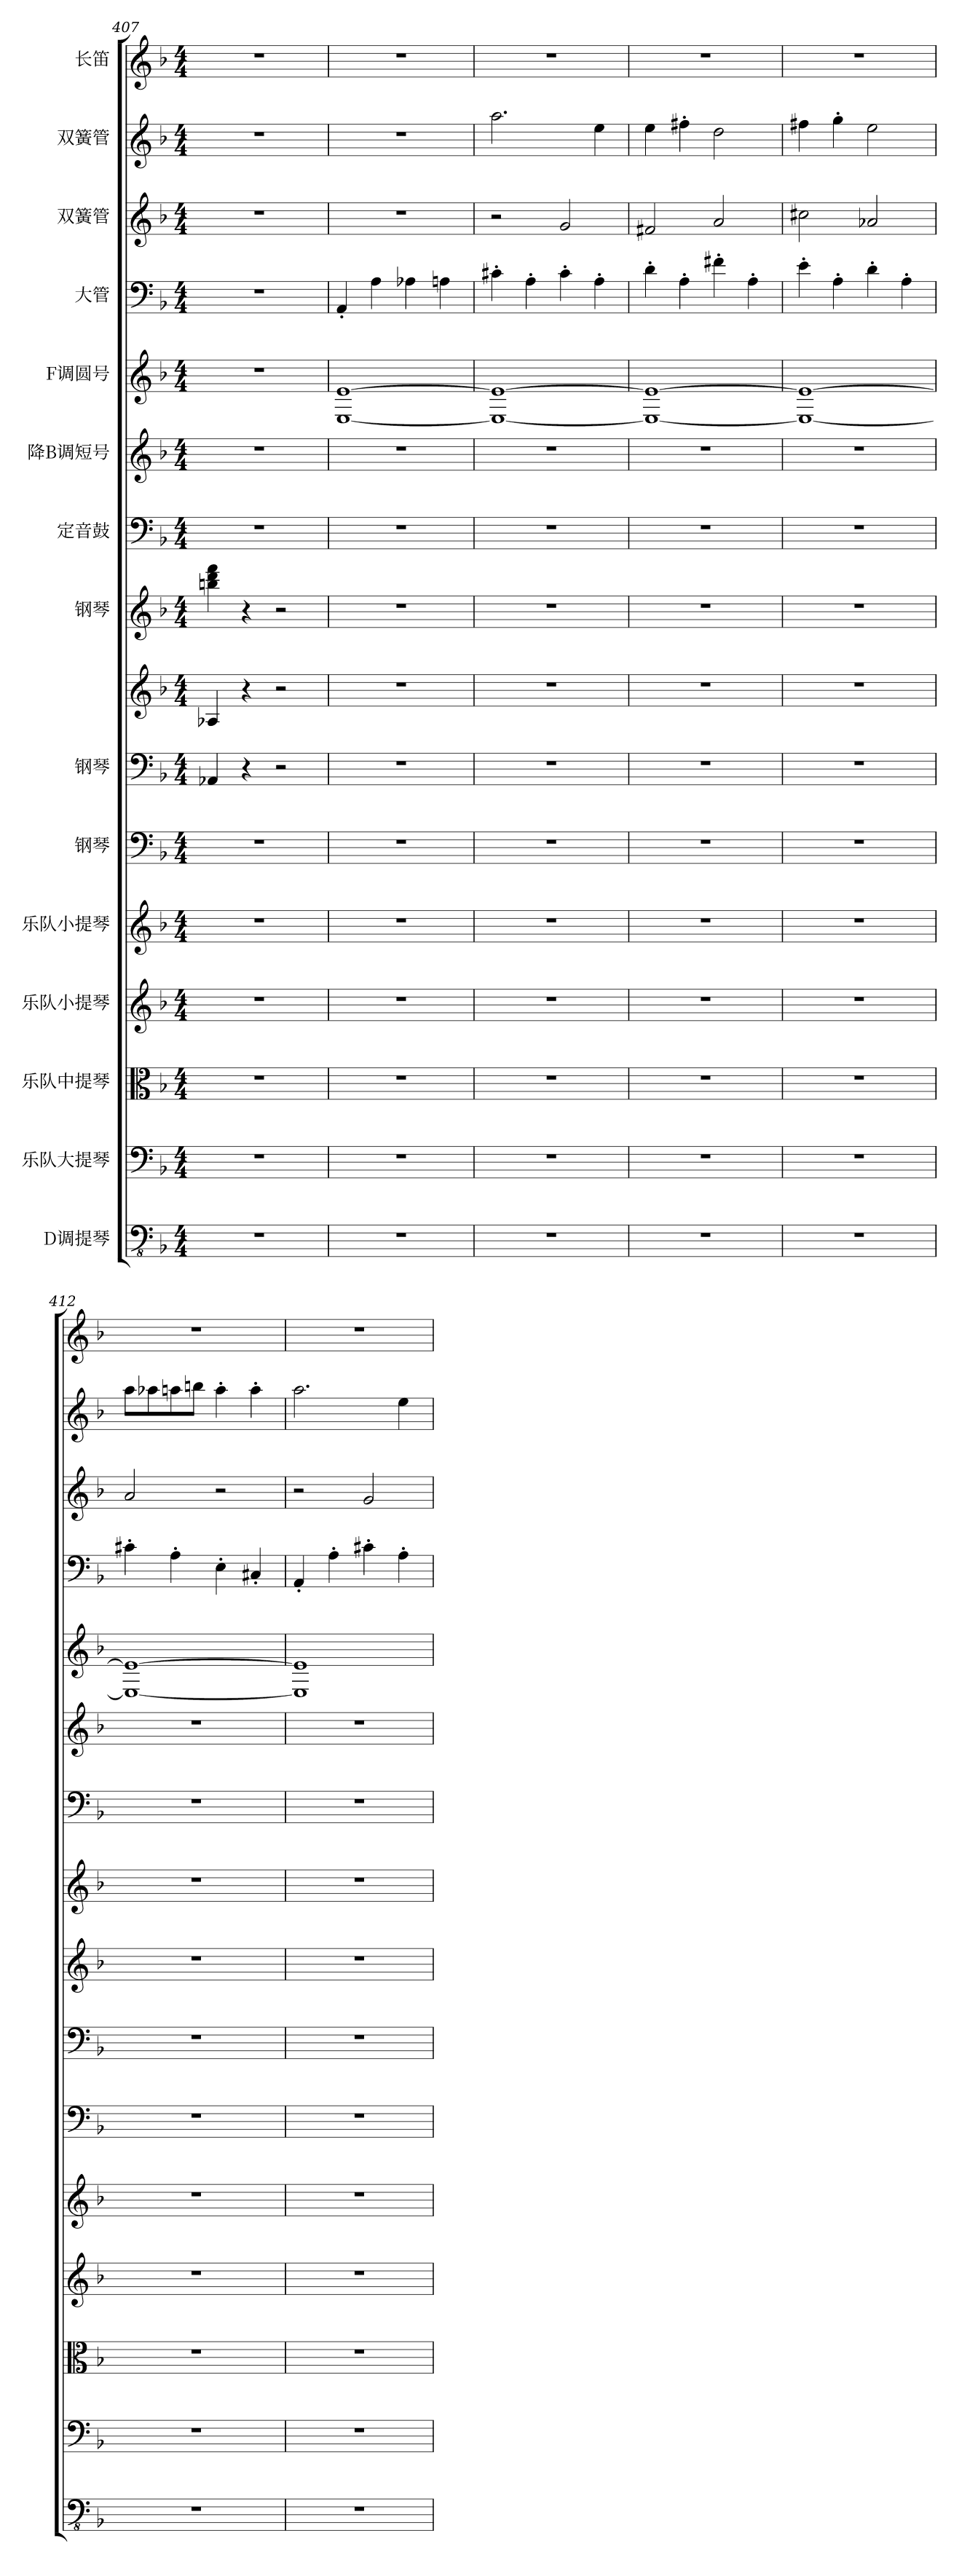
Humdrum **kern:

**kern	**kern	**kern	**kern	**kern	**kern	**kern	**kern	**kern	**kern	**kern	**kern	**kern	**kern	**kern	**kern
*part15	*part14	*part13	*part12	*part11	*part10	*part9	*part9	*part8	*part7	*part6	*part5	*part4	*part3	*part2	*part1
*staff16	*staff15	*staff14	*staff13	*staff12	*staff11	*staff10	*staff9	*staff8	*staff7	*staff6	*staff5	*staff4	*staff3	*staff2	*staff1
*I"D调提琴	*I"乐队大提琴	*I"乐队中提琴	*I"乐队小提琴	*I"乐队小提琴	*I"钢琴	*I"钢琴	*	*I"钢琴	*I"定音鼓	*I"降B调短号	*I"F调圆号	*I"大管	*I"双簧管	*I"双簧管	*I"长笛
*clefFv4	*clefF4	*clefC3	*clefG2	*clefG2	*clefF4	*clefF4	*clefG2	*clefG2	*clefF4	*clefG2	*clefG2	*clefF4	*clefG2	*clefG2	*clefG2
*ITrd7c12	*	*	*	*	*	*	*	*	*	*ITrd1c2	*ITrd4c7	*	*	*	*
*k[b-]	*k[b-]	*k[b-]	*k[b-]	*k[b-]	*k[b-]	*k[b-]	*k[b-]	*k[b-]	*k[b-]	*k[b-e-a-]	*k[b-e-]	*k[b-]	*k[b-]	*k[b-]	*k[b-]
*M4/4	*M4/4	*M4/4	*M4/4	*M4/4	*M4/4	*M4/4	*M4/4	*M4/4	*M4/4	*M4/4	*M4/4	*M4/4	*M4/4	*M4/4	*M4/4
*MM210	*MM210	*MM210	*MM210	*MM210	*MM210	*MM210	*MM210	*MM210	*MM210	*MM210	*MM210	*MM210	*MM210	*MM210	*MM210
=407	=407	=407	=407	=407	=407	=407	=407	=407	=407	=407	=407	=407	=407	=407	=407
1r	1r	1r	1r	1r	1r	4AA-X/	4A-X/	4bbn\ 4ddd\ 4fff\	1r	1r	1r	1r	1r	1r	1r
.	.	.	.	.	.	4r	4r	4r	.	.	.	.	.	.	.
.	.	.	.	.	.	2r	2r	2r	.	.	.	.	.	.	.
!!LO:PB:g=z
=408	=408	=408	=408	=408	=408	=408	=408	=408	=408	=408	=408	=408	=408	=408	=408
*	*	*	*	*	*	*	*	*	*	*	*	*	*	*	*MM256
1r	1r	1r	1r	1r	1r	1r	1r	1r	1r	1r	[1AA [1A	4AA'/	1r	1r	1r
.	.	.	.	.	.	.	.	.	.	.	.	4A\	.	.	.
.	.	.	.	.	.	.	.	.	.	.	.	4A-X\	.	.	.
.	.	.	.	.	.	.	.	.	.	.	.	4An\	.	.	.
=409	=409	=409	=409	=409	=409	=409	=409	=409	=409	=409	=409	=409	=409	=409	=409
1r	1r	1r	1r	1r	1r	1r	1r	1r	1r	1r	1AA_ 1A_	4c#X'\	2r	2.aa\	1r
.	.	.	.	.	.	.	.	.	.	.	.	4A'\	.	.	.
.	.	.	.	.	.	.	.	.	.	.	.	4c#'\	2g/	.	.
.	.	.	.	.	.	.	.	.	.	.	.	4A'\	.	4ee\	.
=410	=410	=410	=410	=410	=410	=410	=410	=410	=410	=410	=410	=410	=410	=410	=410
1r	1r	1r	1r	1r	1r	1r	1r	1r	1r	1r	1AA_ 1A_	4d'\	2f#X/	4ee\	1r
.	.	.	.	.	.	.	.	.	.	.	.	4A'\	.	4ff#X'\	.
.	.	.	.	.	.	.	.	.	.	.	.	4f#X'\	2a/	2dd\	.
.	.	.	.	.	.	.	.	.	.	.	.	4A'\	.	.	.
=411	=411	=411	=411	=411	=411	=411	=411	=411	=411	=411	=411	=411	=411	=411	=411
1r	1r	1r	1r	1r	1r	1r	1r	1r	1r	1r	1AA_ 1A_	4e'\	2cc#X\	4ff#X\	1r
.	.	.	.	.	.	.	.	.	.	.	.	4A'\	.	4gg'\	.
.	.	.	.	.	.	.	.	.	.	.	.	4d'\	2a-X/	2ee\	.
.	.	.	.	.	.	.	.	.	.	.	.	4A'\	.	.	.
=412	=412	=412	=412	=412	=412	=412	=412	=412	=412	=412	=412	=412	=412	=412	=412
1r	1r	1r	1r	1r	1r	1r	1r	1r	1r	1r	1AA_ 1A_	4c#X'\	2a/	8aa\L	1r
.	.	.	.	.	.	.	.	.	.	.	.	.	.	8aa-X\	.
.	.	.	.	.	.	.	.	.	.	.	.	4A'\	.	8aan\	.
.	.	.	.	.	.	.	.	.	.	.	.	.	.	8bbn\J	.
.	.	.	.	.	.	.	.	.	.	.	.	4E'\	2r	4aa'\	.
.	.	.	.	.	.	.	.	.	.	.	.	4C#X'/	.	4aa'\	.
=413	=413	=413	=413	=413	=413	=413	=413	=413	=413	=413	=413	=413	=413	=413	=413
1r	1r	1r	1r	1r	1r	1r	1r	1r	1r	1r	1AA] 1A]	4AA'/	2r	2.aa\	1r
.	.	.	.	.	.	.	.	.	.	.	.	4A'\	.	.	.
.	.	.	.	.	.	.	.	.	.	.	.	4c#X'\	2g/	.	.
.	.	.	.	.	.	.	.	.	.	.	.	4A'\	.	4ee\	.
=	=	=	=	=	=	=	=	=	=	=	=	=	=	=	=
*-	*-	*-	*-	*-	*-	*-	*-	*-	*-	*-	*-	*-	*-	*-	*-
